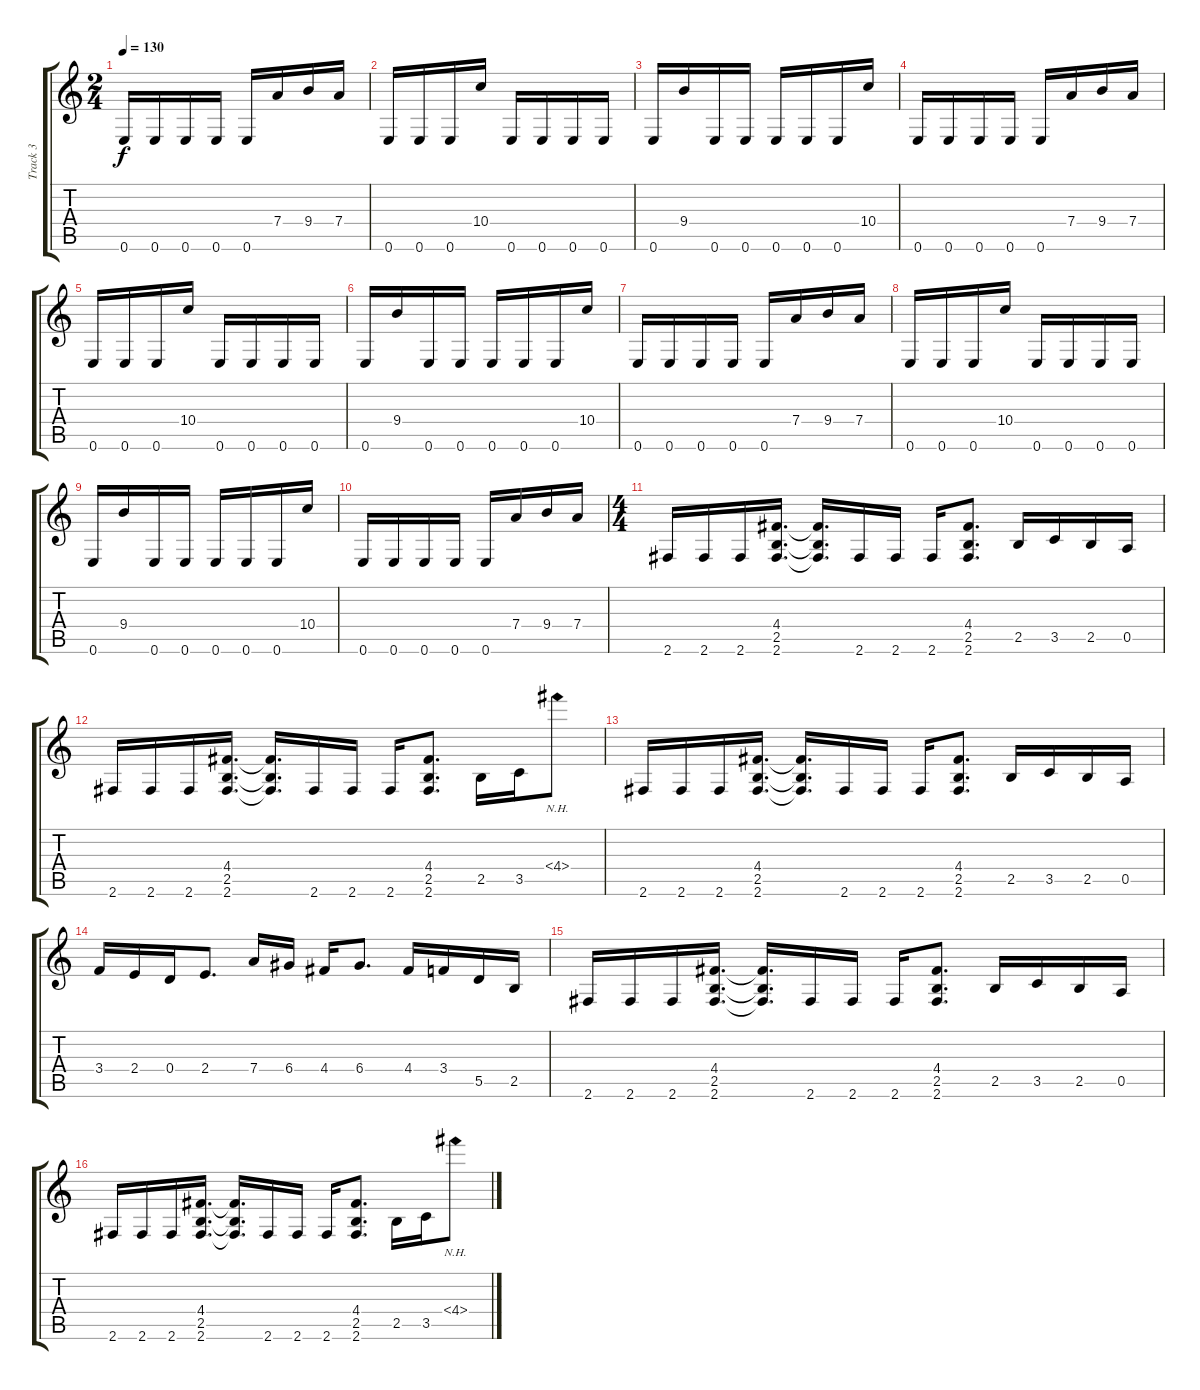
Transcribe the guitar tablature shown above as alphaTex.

\track ("Track 3" "Track 3") {instrument distortionguitar}
\staff {score tabs}
\tuning (E4 B3 G3 D3 A2 E2) {hide}
\ts (2 4)
\tempo 130
\clef g2
\ks c
0.6.16{dy f} 0.6.16 0.6.16 0.6.16 0.6.16 7.4.16 9.4.16 7.4.16 |
0.6.16 0.6.16 0.6.16 10.4.16 0.6.16 0.6.16 0.6.16 0.6.16 |
0.6.16 9.4.16 0.6.16 0.6.16 0.6.16 0.6.16 0.6.16 10.4.16 |
0.6.16 0.6.16 0.6.16 0.6.16 0.6.16 7.4.16 9.4.16 7.4.16 |
0.6.16 0.6.16 0.6.16 10.4.16 0.6.16 0.6.16 0.6.16 0.6.16 |
0.6.16 9.4.16 0.6.16 0.6.16 0.6.16 0.6.16 0.6.16 10.4.16 |
0.6.16 0.6.16 0.6.16 0.6.16 0.6.16 7.4.16 9.4.16 7.4.16 |
0.6.16 0.6.16 0.6.16 10.4.16 0.6.16 0.6.16 0.6.16 0.6.16 |
0.6.16 9.4.16 0.6.16 0.6.16 0.6.16 0.6.16 0.6.16 10.4.16 |
0.6.16 0.6.16 0.6.16 0.6.16 0.6.16 7.4.16 9.4.16 7.4.16 |
\ts (4 4)
2.6.16 2.6.16 2.6.16 (4.4 2.5 2.6).16{d} (4.4{t} 2.5{t} 2.6{t}).16{d} 2.6.16 2.6.16 2.6.16 (4.4 2.5 2.6).8{d} 2.5.16 3.5.16 2.5.16 0.5.16 |
2.6.16 2.6.16 2.6.16 (4.4 2.5 2.6).16{d} (4.4{t} 2.5{t} 2.6{t}).16{d} 2.6.16 2.6.16 2.6.16 (4.4 2.5 2.6).8{d} 2.5.16 3.5.16 4.4{nh}.8 |
2.6.16 2.6.16 2.6.16 (4.4 2.5 2.6).16{d} (4.4{t} 2.5{t} 2.6{t}).16{d} 2.6.16 2.6.16 2.6.16 (4.4 2.5 2.6).8{d} 2.5.16 3.5.16 2.5.16 0.5.16 |
3.4.16 2.4.16 0.4.16 2.4.8{d} 7.4.16 6.4.16 4.4.16 6.4.8{d} 4.4.16 3.4.16 5.5.16 2.5.16 |
2.6.16 2.6.16 2.6.16 (4.4 2.5 2.6).16{d} (4.4{t} 2.5{t} 2.6{t}).16{d} 2.6.16 2.6.16 2.6.16 (4.4 2.5 2.6).8{d} 2.5.16 3.5.16 2.5.16 0.5.16 |
2.6.16 2.6.16 2.6.16 (4.4 2.5 2.6).16{d} (4.4{t} 2.5{t} 2.6{t}).16{d} 2.6.16 2.6.16 2.6.16 (4.4 2.5 2.6).8{d} 2.5.16 3.5.16 4.4{nh}.8
